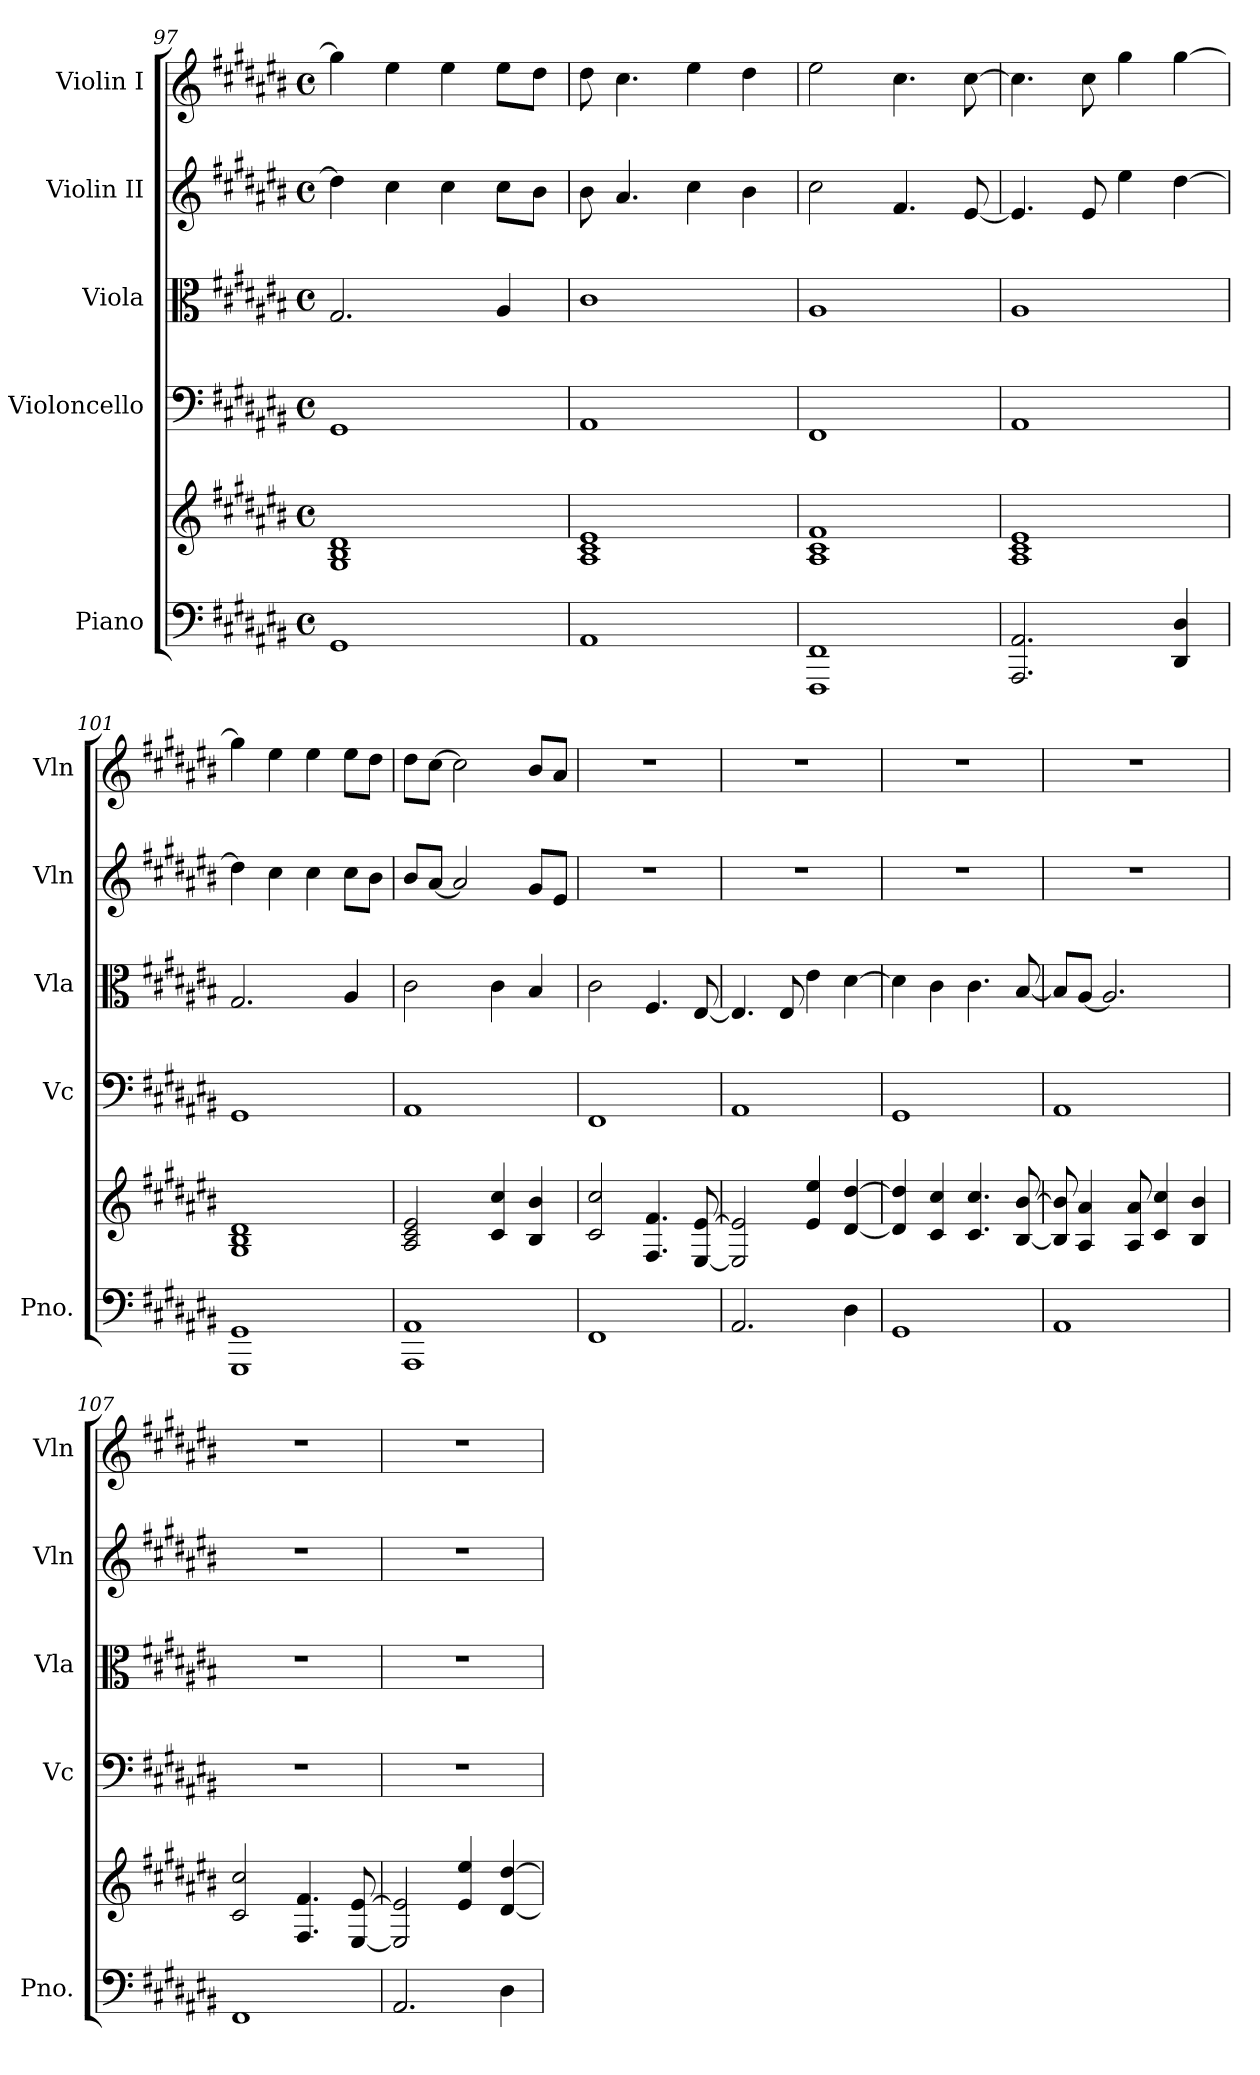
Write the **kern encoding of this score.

**kern	**kern	**kern	**kern	**kern	**kern
*part5	*part5	*part4	*part3	*part2	*part1
*staff6	*staff5	*staff4	*staff3	*staff2	*staff1
*I"Piano	*	*I"Violoncello	*I"Viola	*I"Violin II	*I"Violin I
*I'Pno.	*	*I'Vc	*I'Vla	*I'Vln	*I'Vln
*clefF4	*clefG2	*clefF4	*clefC3	*clefG2	*clefG2
*k[f#c#g#d#a#e#b#]	*k[f#c#g#d#a#e#b#]	*k[f#c#g#d#a#e#b#]	*k[f#c#g#d#a#e#b#]	*k[f#c#g#d#a#e#b#]	*k[f#c#g#d#a#e#b#]
*M4/4	*M4/4	*M4/4	*M4/4	*M4/4	*M4/4
*met(c)	*met(c)	*met(c)	*met(c)	*met(c)	*met(c)
=97	=97	=97	=97	=97	=97
1GG#	1G# 1B# 1d#	1GG#	2.G#/	4dd#\]	4gg#\]
.	.	.	.	4cc#\	4ee#\
.	.	.	.	4cc#\	4ee#\
.	.	.	4A#/	8cc#\L	8ee#\L
.	.	.	.	8b#\J	8dd#\J
=98	=98	=98	=98	=98	=98
1AA#	1A# 1c# 1e#	1AA#	1c#	8b#\	8dd#\
.	.	.	.	4.a#/	4.cc#\
.	.	.	.	4cc#\	4ee#\
.	.	.	.	4b#\	4dd#\
=99	=99	=99	=99	=99	=99
1FFF# 1FF#	1A# 1c# 1f#	1FF#	1A#	2cc#\	2ee#\
.	.	.	.	4.f#/	4.cc#\
.	.	.	.	[8e#/	[8cc#\
!!LO:PB:g=z
=100	=100	=100	=100	=100	=100
2.AAA#/ 2.AA#/	1A# 1c# 1e#	1AA#	1A#	4.e#/]	4.cc#\]
.	.	.	.	8e#/	8cc#\
.	.	.	.	4ee#\	4gg#\
4DD#/ 4D#/	.	.	.	[4dd#\	[4gg#\
=101	=101	=101	=101	=101	=101
1GGG# 1GG#	1G# 1B# 1d#	1GG#	2.G#/	4dd#\]	4gg#\]
.	.	.	.	4cc#\	4ee#\
.	.	.	.	4cc#\	4ee#\
.	.	.	4A#/	8cc#\L	8ee#\L
.	.	.	.	8b#\J	8dd#\J
=102	=102	=102	=102	=102	=102
1AAA# 1AA#	2A#/ 2c#/ 2e#/	1AA#	2c#\	8b#/L	8dd#\L
.	.	.	.	[8a#/J	[8cc#\J
.	.	.	.	2a#/]	2cc#\]
.	4c#/ 4cc#/	.	4c#\	.	.
.	4B#/ 4b#/	.	4B#/	8g#/L	8b#/L
.	.	.	.	8e#/J	8a#/J
=103	=103	=103	=103	=103	=103
1FF#	2c#/ 2cc#/	1FF#	2c#\	1r	1r
.	4.F#/ 4.f#/	.	4.F#/	.	.
.	[8E#/ [8e#/	.	[8E#/	.	.
=104	=104	=104	=104	=104	=104
2.AA#/	2E#/] 2e#/]	1AA#	4.E#/]	1r	1r
.	.	.	8E#/	.	.
.	4e#/ 4ee#/	.	4e#\	.	.
4D#\	[4d#/ [4dd#/	.	[4d#\	.	.
=105	=105	=105	=105	=105	=105
1GG#	4d#/] 4dd#/]	1GG#	4d#\]	1r	1r
.	4c#/ 4cc#/	.	4c#\	.	.
.	4.c#/ 4.cc#/	.	4.c#\	.	.
.	[8B#/ [8b#/	.	[8B#/	.	.
=106	=106	=106	=106	=106	=106
1AA#	8B#/] 8b#/]	1AA#	8B#/L]	1r	1r
.	4A#/ 4a#/	.	[8A#/J	.	.
.	.	.	2.A#/]	.	.
.	8A#/ 8a#/	.	.	.	.
.	4c#/ 4cc#/	.	.	.	.
.	4B#/ 4b#/	.	.	.	.
=107	=107	=107	=107	=107	=107
1FF#	2c#/ 2cc#/	1r	1r	1r	1r
.	4.F#/ 4.f#/	.	.	.	.
.	[8E#/ [8e#/	.	.	.	.
!!LO:LB:g=z
=108	=108	=108	=108	=108	=108
2.AA#/	2E#/] 2e#/]	1r	1r	1r	1r
.	4e#/ 4ee#/	.	.	.	.
4D#\	[4d#/ [4dd#/	.	.	.	.
=	=	=	=	=	=
*-	*-	*-	*-	*-	*-
